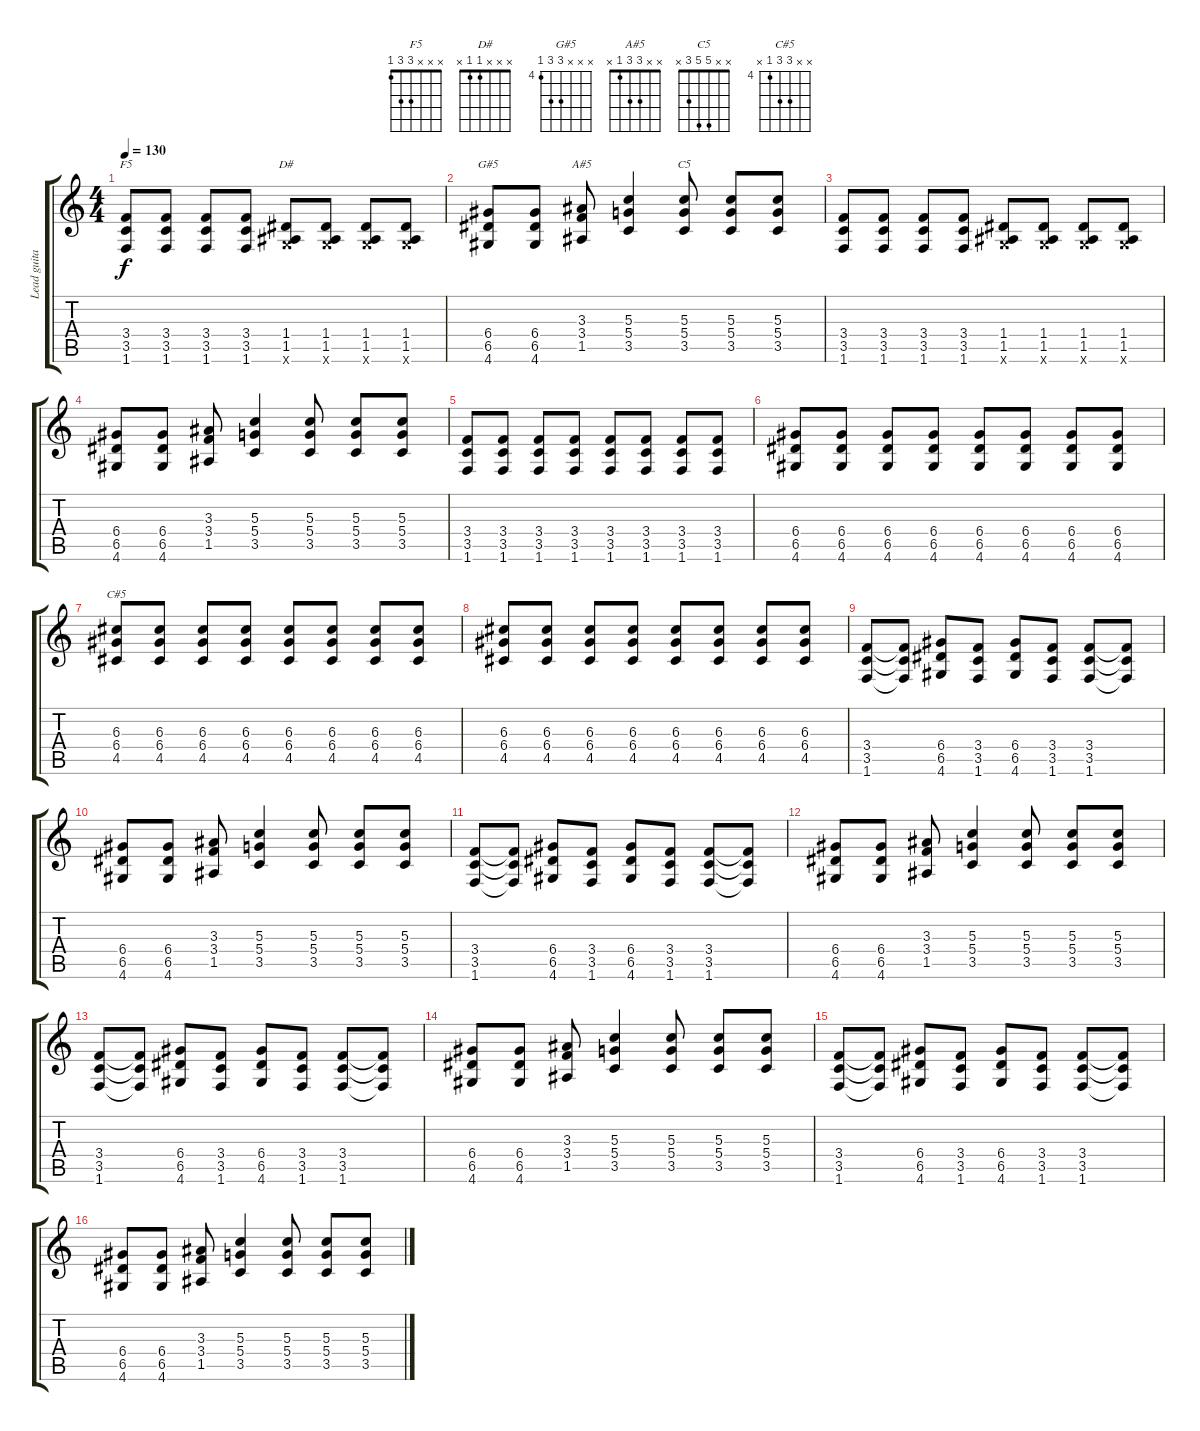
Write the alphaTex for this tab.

\track ("Lead guitar (distortion)" "Lead guita") {instrument overdrivenguitar}
\staff {score tabs}
\tuning (E4 B3 G3 D3 A2 E2) {hide}
\chord ("F5" x x x 3 3 1)
\chord ("D#" x x x 1 1 x)
\chord ("G#5" x x x 6 6 4) {firstfret 4}
\chord ("A#5" x x 3 3 1 x)
\chord ("C5" x x 5 5 3 x)
\chord ("C#5" x x 6 6 4 x) {firstfret 4}
\ts (4 4)
\tempo 130
\clef g2
\ks c
(3.4 3.5 1.6).8{ch "F5" dy f} (3.4 3.5 1.6).8 (3.4 3.5 1.6).8 (3.4 3.5 1.6).8 (1.4 1.5 3.6{x}).8{ch "D#"} (1.4 1.5 3.6{x}).8 (1.4 1.5 3.6{x}).8 (1.4 1.5 3.6{x}).8 |
(6.4 6.5 4.6).8{ch "G#5"} (6.4 6.5 4.6).8 (3.3 3.4 1.5).8{ch "A#5"} (5.3 5.4 3.5).4 (5.3 5.4 3.5).8{ch "C5"} (5.3 5.4 3.5).8 (5.3 5.4 3.5).8 |
(3.4 3.5 1.6).8 (3.4 3.5 1.6).8 (3.4 3.5 1.6).8 (3.4 3.5 1.6).8 (1.4 1.5 3.6{x}).8 (1.4 1.5 3.6{x}).8 (1.4 1.5 3.6{x}).8 (1.4 1.5 3.6{x}).8 |
(6.4 6.5 4.6).8 (6.4 6.5 4.6).8 (3.3 3.4 1.5).8 (5.3 5.4 3.5).4 (5.3 5.4 3.5).8 (5.3 5.4 3.5).8 (5.3 5.4 3.5).8 |
(3.4 3.5 1.6).8 (3.4 3.5 1.6).8 (3.4 3.5 1.6).8 (3.4 3.5 1.6).8 (3.4 3.5 1.6).8 (3.4 3.5 1.6).8 (3.4 3.5 1.6).8 (3.4 3.5 1.6).8 |
(6.4 6.5 4.6).8 (6.4 6.5 4.6).8 (6.4 6.5 4.6).8 (6.4 6.5 4.6).8 (6.4 6.5 4.6).8 (6.4 6.5 4.6).8 (6.4 6.5 4.6).8 (6.4 6.5 4.6).8 |
(6.3 6.4 4.5).8{ch "C#5"} (6.3 6.4 4.5).8 (6.3 6.4 4.5).8 (6.3 6.4 4.5).8 (6.3 6.4 4.5).8 (6.3 6.4 4.5).8 (6.3 6.4 4.5).8 (6.3 6.4 4.5).8 |
(6.3 6.4 4.5).8 (6.3 6.4 4.5).8 (6.3 6.4 4.5).8 (6.3 6.4 4.5).8 (6.3 6.4 4.5).8 (6.3 6.4 4.5).8 (6.3 6.4 4.5).8 (6.3 6.4 4.5).8 |
(3.4 3.5 1.6).8 (3.4{t} 3.5{t} 1.6{t}).8 (6.4 6.5 4.6).8 (3.4 3.5 1.6).8 (6.4 6.5 4.6).8 (3.4 3.5 1.6).8 (3.4 3.5 1.6).8 (3.4{t} 3.5{t} 1.6{t}).8 |
(6.4 6.5 4.6).8 (6.4 6.5 4.6).8 (3.3 3.4 1.5).8 (5.3 5.4 3.5).4 (5.3 5.4 3.5).8 (5.3 5.4 3.5).8 (5.3 5.4 3.5).8 |
(3.4 3.5 1.6).8 (3.4{t} 3.5{t} 1.6{t}).8 (6.4 6.5 4.6).8 (3.4 3.5 1.6).8 (6.4 6.5 4.6).8 (3.4 3.5 1.6).8 (3.4 3.5 1.6).8 (3.4{t} 3.5{t} 1.6{t}).8 |
(6.4 6.5 4.6).8 (6.4 6.5 4.6).8 (3.3 3.4 1.5).8 (5.3 5.4 3.5).4 (5.3 5.4 3.5).8 (5.3 5.4 3.5).8 (5.3 5.4 3.5).8 |
(3.4 3.5 1.6).8 (3.4{t} 3.5{t} 1.6{t}).8 (6.4 6.5 4.6).8 (3.4 3.5 1.6).8 (6.4 6.5 4.6).8 (3.4 3.5 1.6).8 (3.4 3.5 1.6).8 (3.4{t} 3.5{t} 1.6{t}).8 |
(6.4 6.5 4.6).8 (6.4 6.5 4.6).8 (3.3 3.4 1.5).8 (5.3 5.4 3.5).4 (5.3 5.4 3.5).8 (5.3 5.4 3.5).8 (5.3 5.4 3.5).8 |
(3.4 3.5 1.6).8 (3.4{t} 3.5{t} 1.6{t}).8 (6.4 6.5 4.6).8 (3.4 3.5 1.6).8 (6.4 6.5 4.6).8 (3.4 3.5 1.6).8 (3.4 3.5 1.6).8 (3.4{t} 3.5{t} 1.6{t}).8 |
(6.4 6.5 4.6).8 (6.4 6.5 4.6).8 (3.3 3.4 1.5).8 (5.3 5.4 3.5).4 (5.3 5.4 3.5).8 (5.3 5.4 3.5).8 (5.3 5.4 3.5).8
